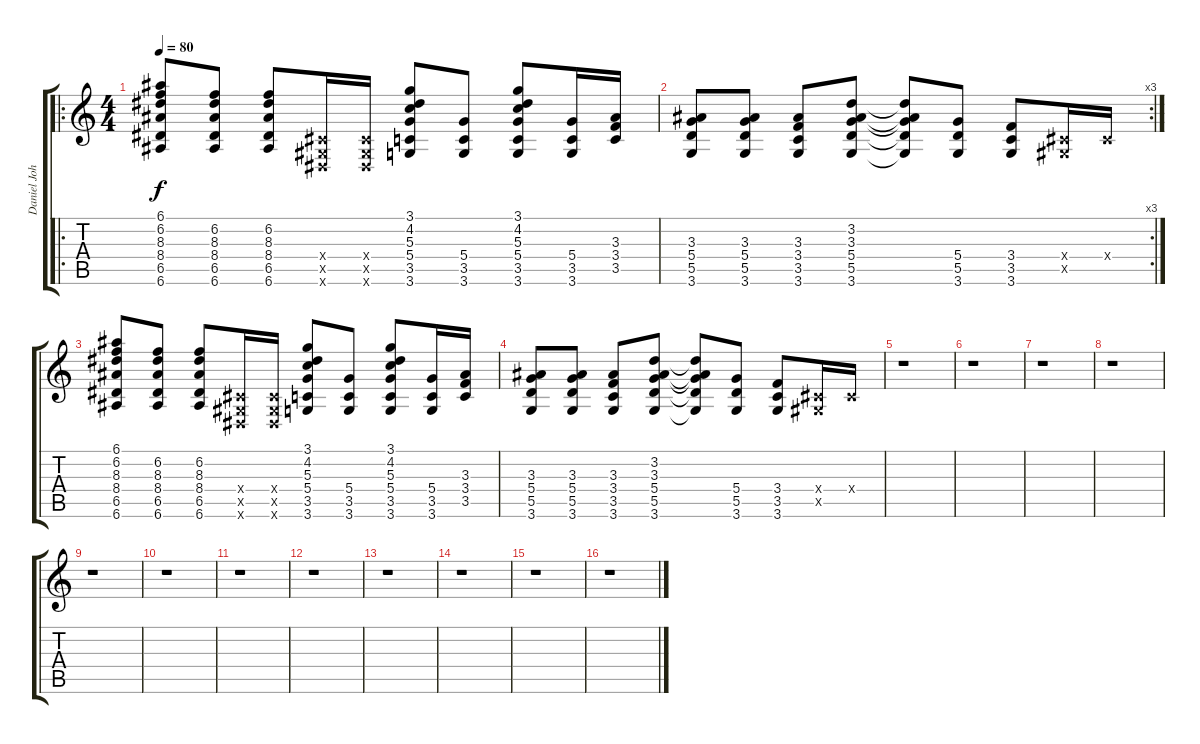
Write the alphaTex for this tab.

\track ("Daniel Johns (gtr2)" "Daniel Joh") {instrument acousticguitarsteel}
\staff {score tabs}
\tuning (E4 B3 G3 D3 A2 E2) {hide}
\ro
\ts (4 4)
\tempo 80
\clef g2
\ks c
(6.1 6.2 8.3 8.4 6.5 6.6).8{dy f instrument acousticguitarsteel} (6.2 8.3 8.4 6.5 6.6).8 (6.2 8.3 8.4 6.5 6.6).8 (-1.4{x} -1.5{x} -1.6{x}).16 (-1.4{x} -1.5{x} -1.6{x}).16 (3.1 4.2 5.3 5.4 3.5 3.6).8 (5.4 3.5 3.6).8 (3.1 4.2 5.3 5.4 3.5 3.6).8 (5.4 3.5 3.6).16 (3.3 3.4 3.5).16 |
\rc 3
(3.3 5.4 5.5 3.6).8 (3.3 5.4 5.5 3.6).8 (3.3 3.4 3.5 3.6).8 (3.2 3.3 5.4 5.5 3.6).8 (3.2{t} 3.3{t} 5.4{t} 5.5{t} 3.6{t}).8 (5.4 5.5 3.6).8 (3.4 3.5 3.6).8 (-1.4{x} -1.5{x}).16 -1.4{x}.16 |
(6.1 6.2 8.3 8.4 6.5 6.6).8 (6.2 8.3 8.4 6.5 6.6).8 (6.2 8.3 8.4 6.5 6.6).8 (-1.4{x} -1.5{x} -1.6{x}).16 (-1.4{x} -1.5{x} -1.6{x}).16 (3.1 4.2 5.3 5.4 3.5 3.6).8 (5.4 3.5 3.6).8 (3.1 4.2 5.3 5.4 3.5 3.6).8 (5.4 3.5 3.6).16 (3.3 3.4 3.5).16 |
(3.3 5.4 5.5 3.6).8 (3.3 5.4 5.5 3.6).8 (3.3 3.4 3.5 3.6).8 (3.2 3.3 5.4 5.5 3.6).8 (3.2{t} 3.3{t} 5.4{t} 5.5{t} 3.6{t}).8 (5.4 5.5 3.6).8 (3.4 3.5 3.6).8 (-1.4{x} -1.5{x}).16 -1.4{x}.16 |
r.1 |
r.1 |
r.1 |
r.1 |
r.1 |
r.1 |
r.1 |
r.1 |
r.1 |
r.1 |
r.1 |
r.1
